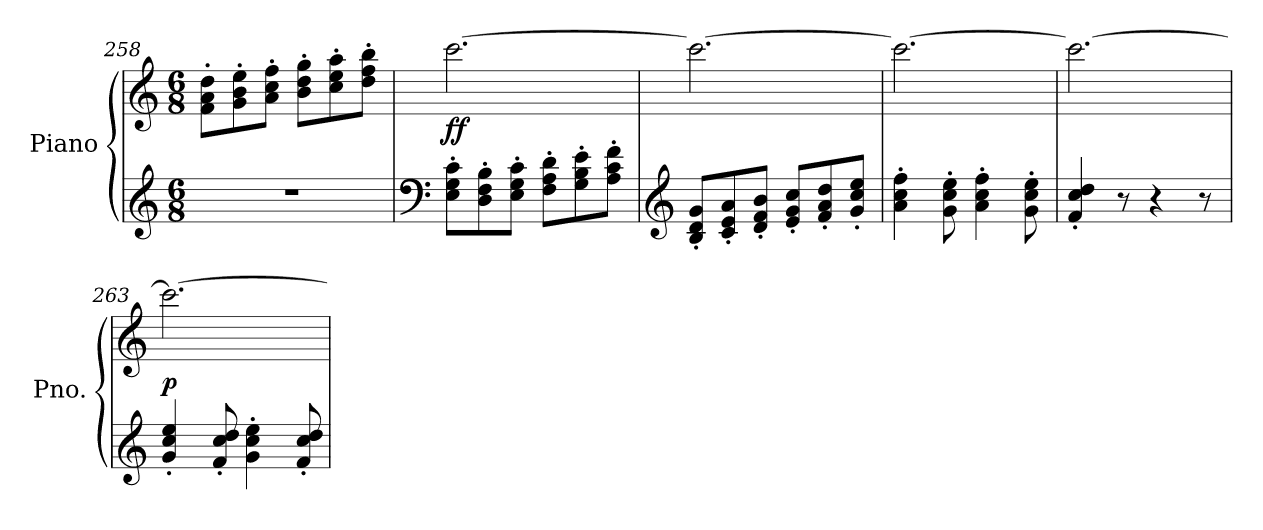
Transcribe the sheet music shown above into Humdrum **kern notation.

**kern	**kern	**dynam
*part1	*part1	*part1
*staff2	*staff1	*staff1/2
*I"Piano	*	*
*I'Pno.	*	*
*clefG2	*clefG2	*
*k[]	*k[]	*
*M6/8	*M6/8	*
=258	=258	=258
2.r	8f\' 8a\' 8dd\'L	.
.	8g\' 8b\' 8ee\'	.
.	8a\' 8cc\' 8ff\'J	.
.	8b\' 8dd\' 8gg\'L	.
.	8cc\' 8ee\' 8aa\'	.
.	8dd\' 8ff\' 8bb\'J	.
!!LO:LB:g=z
=259	=259	=259
*clefF4	*	*
!	!	!LO:DY:b
8E\' 8G\' 8c\'L	[2.ccc\	ff
8D\' 8F\' 8B\'	.	.
8E\' 8G\' 8c\'J	.	.
8F\' 8A\' 8d\'L	.	.
8G\' 8B\' 8e\'	.	.
8A\' 8c\' 8f\'J	.	.
=260	=260	=260
*clefG2	*	*
8B/' 8d/' 8g/'L	2.ccc\_	.
8c/' 8e/' 8a/'	.	.
8d/' 8f/' 8b/'J	.	.
8e/' 8g/' 8cc/'L	.	.
8f/' 8a/' 8dd/'	.	.
8g/' 8cc/' 8ee/'J	.	.
=261	=261	=261
4a\' 4cc\' 4ff\'	2.ccc\_	.
8g\' 8cc\' 8ee\'	.	.
4a\' 4cc\' 4ff\'	.	.
8g\' 8cc\' 8ee\'	.	.
=262	=262	=262
4f/' 4cc/' 4dd/'	2.ccc\_	.
8r	.	.
4r	.	.
8r	.	.
=263	=263	=263
!	!	!LO:DY:a=2
4g/' 4cc/' 4ee/'	2.ccc\_	p
8f/' 8cc/' 8dd/'	.	.
4g\' 4cc\' 4ee\'	.	.
8f/' 8cc/' 8dd/'	.	.
=	=	=
*-	*-	*-
